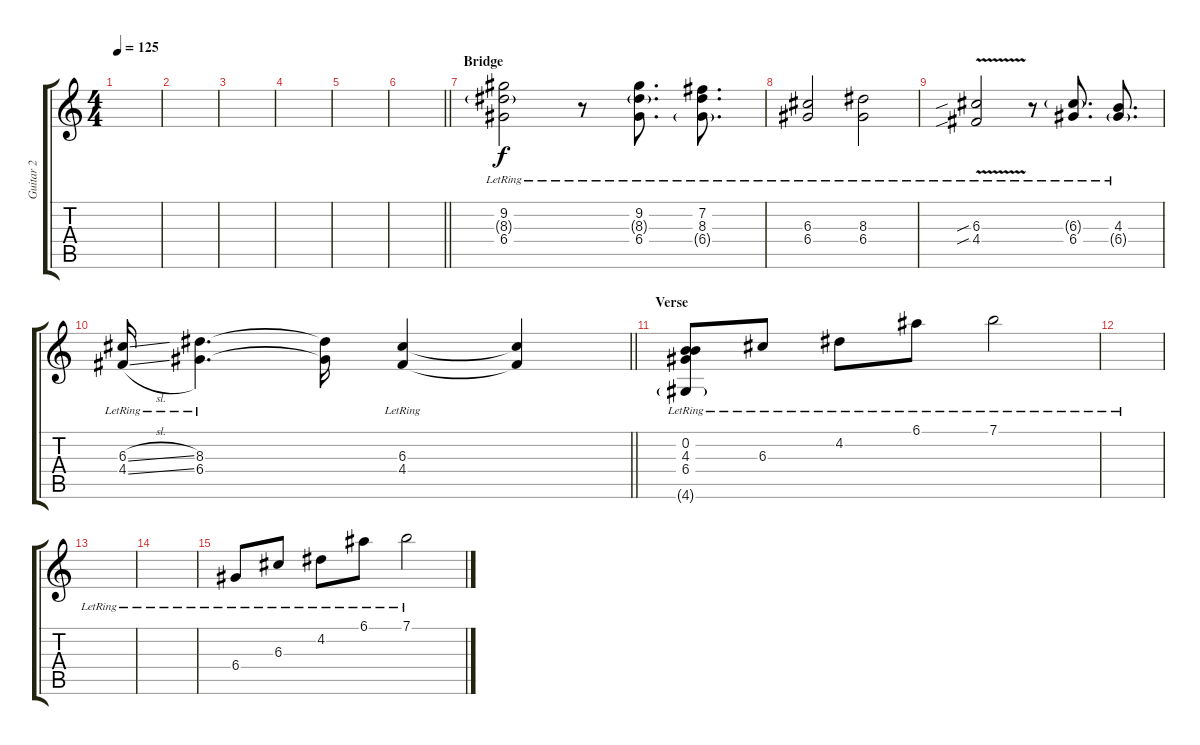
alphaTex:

\track ("Guitar 2" "Guitar 2") {instrument overdrivenguitar}
\staff {score tabs}
\tuning (E4 B3 G3 D3 A2 E2) {hide}
\ts (4 4)
\tempo 125
\clef g2
\ks c
|
|
|
|
|
\barLineRight lightlight
|
\section ("" "Bridge")
(9.2{lr} 8.3{g lr} 6.4{lr}).2{balance 8 instrument electricguitarclean} r.8 (9.2{lr} 8.3{g lr} 6.4{lr}).8{d} (7.2{lr} 8.3{lr} 6.4{g lr}).8{d} |
(6.3{lr} 6.4{lr}).2 (8.3{lr} 6.4{lr}).2 |
(6.3{v sib lr} 4.4{sib lr}).2 r.8 (6.3{g lr} 6.4{lr}).8{d} (4.3{lr} 6.4{g lr}).8{d} |
\barLineRight lightlight
(6.3{sl lr} 4.4{sl lr}).16 (8.3{lr} 6.4{lr}).4{d} (8.3{t} 6.4{t}).16 (6.3{lr} 4.4{lr}).4 (6.3{t} 4.4{t}).4 |
\section ("" "Verse")
(0.2{lr} 4.3{lr} 6.4{lr} 4.6{g lr}).8 6.3{lr}.8 4.2{lr}.8 6.1{lr}.8 7.1{lr}.2 |
|
|
|
6.4{lr}.8 6.3{lr}.8 4.2{lr}.8 6.1{lr}.8 7.1{lr}.2
